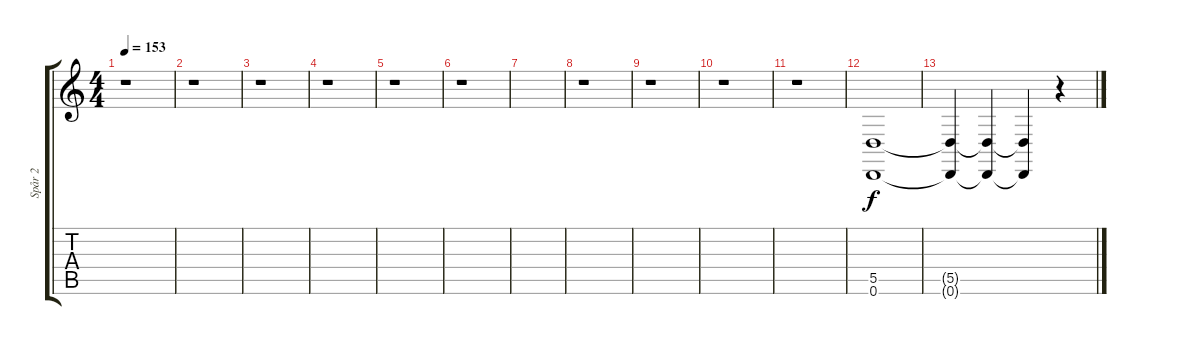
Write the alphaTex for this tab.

\track ("Spår 2" "Spår 2") {instrument stringensemble2}
\staff {score tabs}
\tuning (E4 B3 G3 D3 A2 D2) {hide}
\ts (4 4)
\tempo 153
\clef g2
\ks c
r.1{dy f instrument stringensemble2} |
r.1 |
r.1 |
r.1 |
r.1 |
r.1 |
|
r.1 |
r.1 |
r.1 |
r.1 |
(5.5 0.6).1 |
(5.5{t} 0.6{t}).4 (5.5{t} 0.6{t}).4 (5.5{t} 0.6{t}).4 r.4
